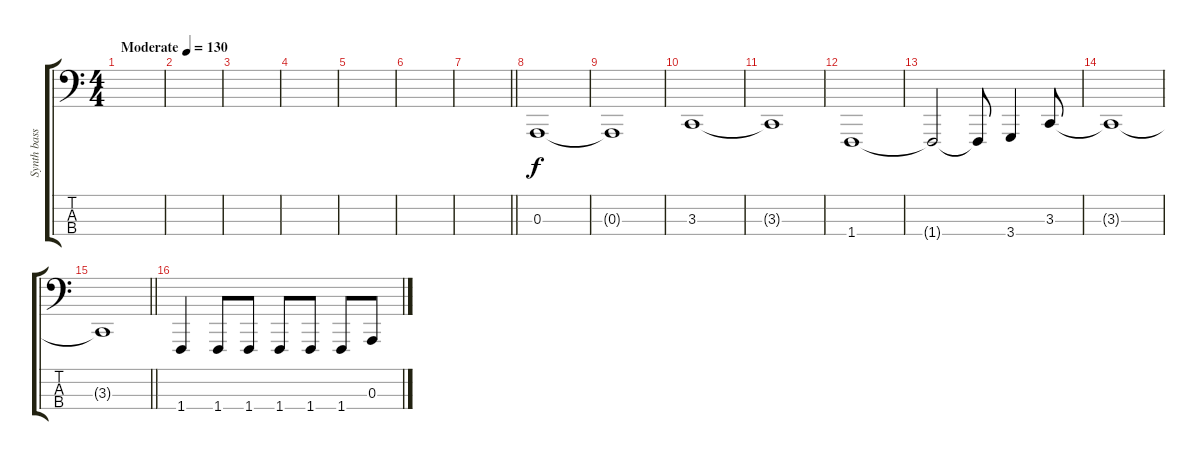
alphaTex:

\track ("Synth bass" "Synth bass") {instrument lead8bassandlead}
\staff {score tabs}
\tuning (G2 D2 A1 E1) {hide}
\ts (4 4)
\tempo (130 "Moderate")
\clef f4
\ks c
|
|
|
|
|
|
\barLineRight lightlight
|
0.3.1 |
0.3{t}.1 |
3.3.1 |
3.3{t}.1 |
1.4.1 |
1.4{t}.2 1.4{t}.8 3.4.4 3.3.8 |
3.3{t}.1 |
\barLineRight lightlight
3.3{t}.1 |
1.4.4 1.4.8 1.4.8 1.4.8 1.4.8 1.4.8 0.3.8
